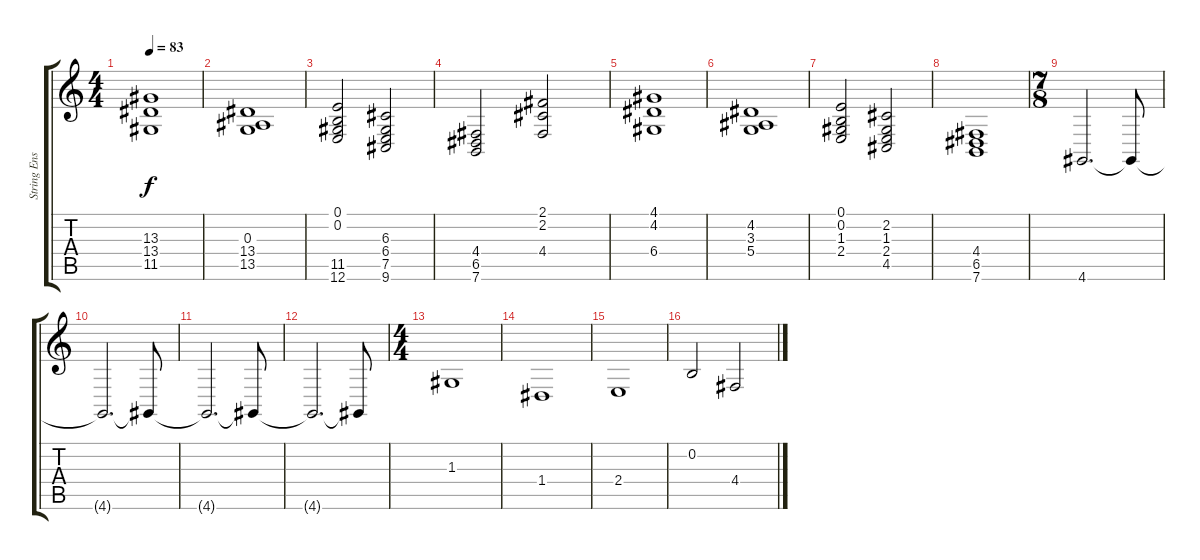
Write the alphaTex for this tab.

\track ("String Ensemble" "String Ens") {instrument stringensemble1}
\staff {score tabs}
\tuning (E4 B3 G3 D3 A2 E2) {hide}
\ts (4 4)
\tempo 83
\clef g2
\ks c
(13.3 13.4 11.5).1{dy f} |
(0.3 13.4 13.5).1 |
(0.1 0.2 11.5 12.6).2 (6.3 6.4 7.5 9.6).2 |
(4.4 6.5 7.6).2 (2.1 2.2 4.4).2 |
(4.1 4.2 6.4).1 |
(4.2 3.3 5.4).1 |
(0.1 0.2 1.3 2.4).2 (2.2 1.3 2.4 4.5).2 |
(4.4 6.5 7.6).1 |
\ts (7 8)
4.6.2{d} 4.6{t}.8 |
4.6{t}.2{d} 4.6{t}.8 |
4.6{t}.2{d} 4.6{t}.8 |
4.6{t}.2{d} 4.6{t}.8 |
\ts (4 4)
1.3.1 |
1.4.1 |
2.4.1 |
0.2.2 4.4.2
